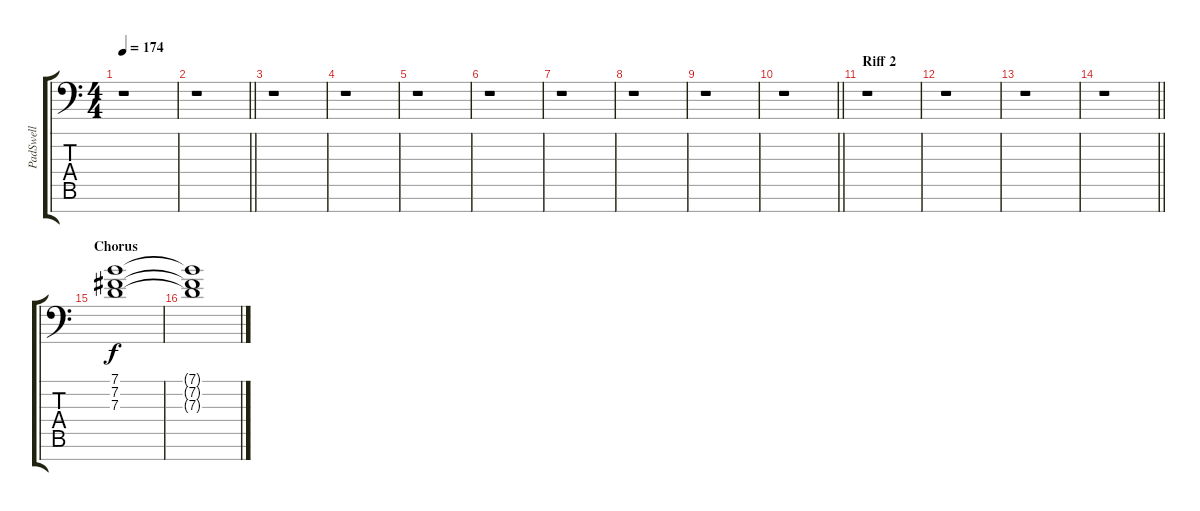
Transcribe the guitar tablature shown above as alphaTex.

\track ("PadSwell" "PadSwell") {instrument pad8sweep}
\staff {score tabs}
\tuning (E4 B3 G3 D3 A2 E2 C-1) {hide}
\ts (4 4)
\tempo 174
\clef f4
\ks c
r.1{dy f} |
\barLineRight lightlight
r.1 |
r.1 |
r.1 |
r.1 |
r.1 |
r.1 |
r.1 |
r.1 |
\barLineRight lightlight
r.1 |
\section ("" "Riff 2")
r.1 |
r.1 |
r.1 |
\barLineRight lightlight
r.1 |
\section ("" "Chorus")
(7.1 7.2 7.3).1 |
(7.1{t} 7.2{t} 7.3{t}).1
